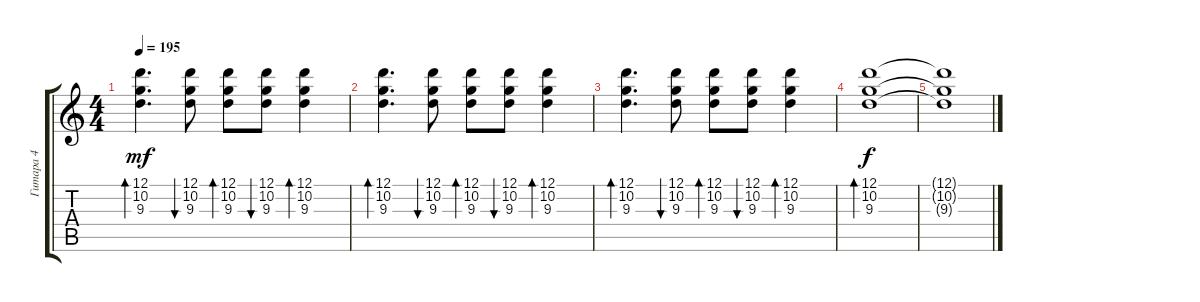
\track ("Гитара 4" "Гитара 4") {instrument acousticguitarsteel}
\staff {score tabs}
\tuning (D4 A3 F3 C3 G2 D2) {hide}
\ts (4 4)
\tempo 195
\clef g2
\ks c
(12.1 10.2 9.3).4{d bd 120 dy mf} (12.1 10.2 9.3).8{bu 240} (12.1 10.2 9.3).8{bd 240} (12.1 10.2 9.3).8{bu 240} (12.1 10.2 9.3).4{bd 240} |
(12.1 10.2 9.3).4{d bd 120} (12.1 10.2 9.3).8{bu 240} (12.1 10.2 9.3).8{bd 240} (12.1 10.2 9.3).8{bu 240} (12.1 10.2 9.3).4{bd 240} |
(12.1 10.2 9.3).4{d bd 120} (12.1 10.2 9.3).8{bu 240} (12.1 10.2 9.3).8{bd 240} (12.1 10.2 9.3).8{bu 240} (12.1 10.2 9.3).4{bd 240} |
(12.1 10.2 9.3).1{bd 120 dy f} |
(12.1{t} 10.2{t} 9.3{t}).1
